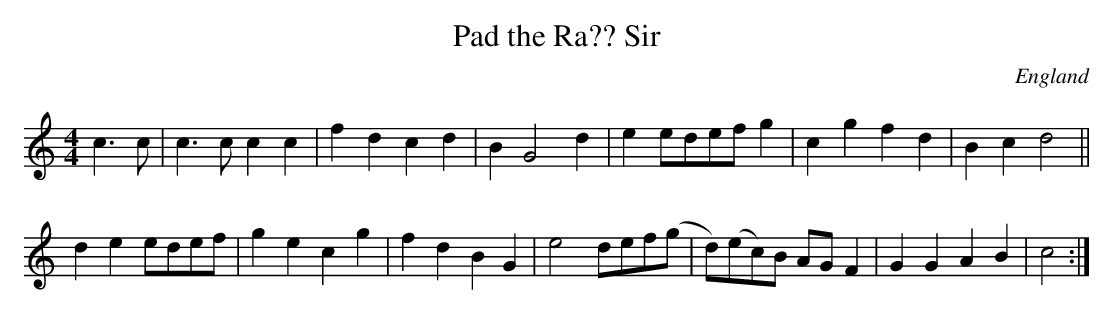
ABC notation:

X:1
T:Pad the Ra?? Sir
L:1/8
M:4/4
O:England
K:C major
c3c | c3c c2c2 | f2d2 c2d2 | B2G4 d2 | e2edef g2 | c2g2 f2d2 | B2c2 d4 ||
d2e2 edef | g2e2 c2g2 | f2d2 B2G2 | e4 def(g | \
d)(ec)B AG F2 | G2G2 A2B2 | c4 :|
